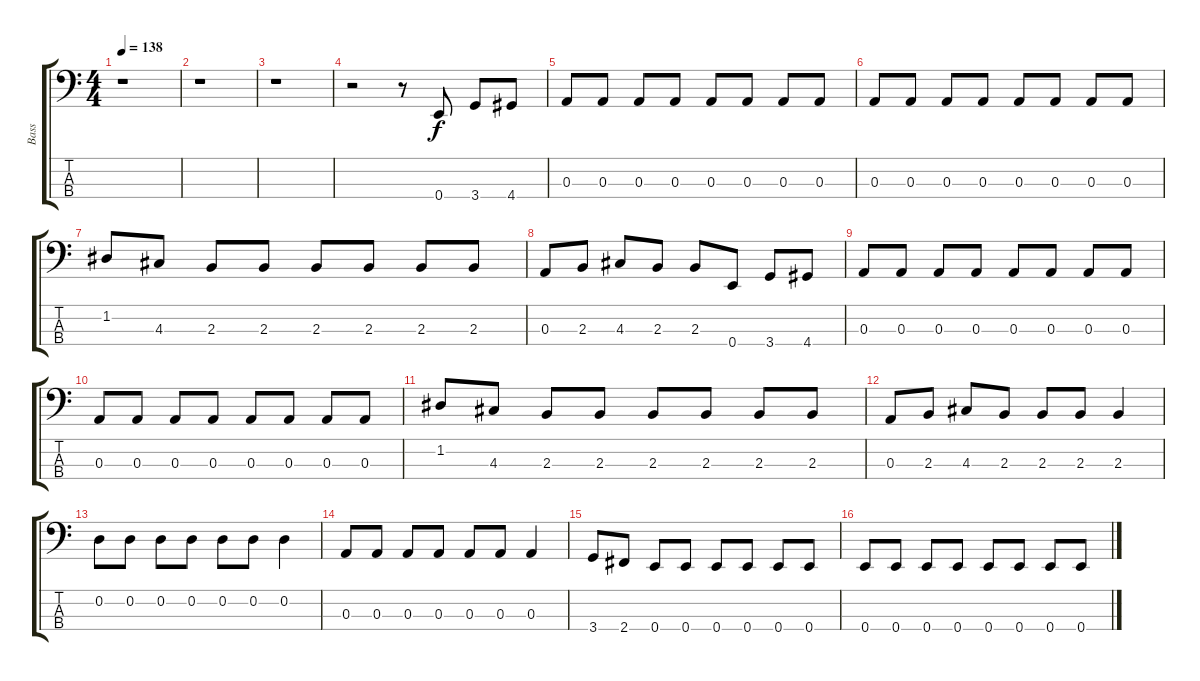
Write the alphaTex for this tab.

\track ("Bass" "Bass") {instrument electricbassfinger}
\staff {score tabs}
\tuning (G2 D2 A1 E1) {hide}
\ts (4 4)
\tempo 138
\clef f4
\ks c
r.1{dy f} |
r.1 |
r.1 |
r.2 r.8 0.4.8 3.4.8 4.4.8 |
0.3.8 0.3.8 0.3.8 0.3.8 0.3.8 0.3.8 0.3.8 0.3.8 |
0.3.8 0.3.8 0.3.8 0.3.8 0.3.8 0.3.8 0.3.8 0.3.8 |
1.2.8 4.3.8 2.3.8 2.3.8 2.3.8 2.3.8 2.3.8 2.3.8 |
0.3.8 2.3.8 4.3.8 2.3.8 2.3.8 0.4.8 3.4.8 4.4.8 |
0.3.8 0.3.8 0.3.8 0.3.8 0.3.8 0.3.8 0.3.8 0.3.8 |
0.3.8 0.3.8 0.3.8 0.3.8 0.3.8 0.3.8 0.3.8 0.3.8 |
1.2.8 4.3.8 2.3.8 2.3.8 2.3.8 2.3.8 2.3.8 2.3.8 |
0.3.8 2.3.8 4.3.8 2.3.8 2.3.8 2.3.8 2.3.4 |
0.2.8 0.2.8 0.2.8 0.2.8 0.2.8 0.2.8 0.2.4 |
0.3.8 0.3.8 0.3.8 0.3.8 0.3.8 0.3.8 0.3.4 |
3.4.8 2.4.8 0.4.8 0.4.8 0.4.8 0.4.8 0.4.8 0.4.8 |
0.4.8 0.4.8 0.4.8 0.4.8 0.4.8 0.4.8 0.4.8 0.4.8
